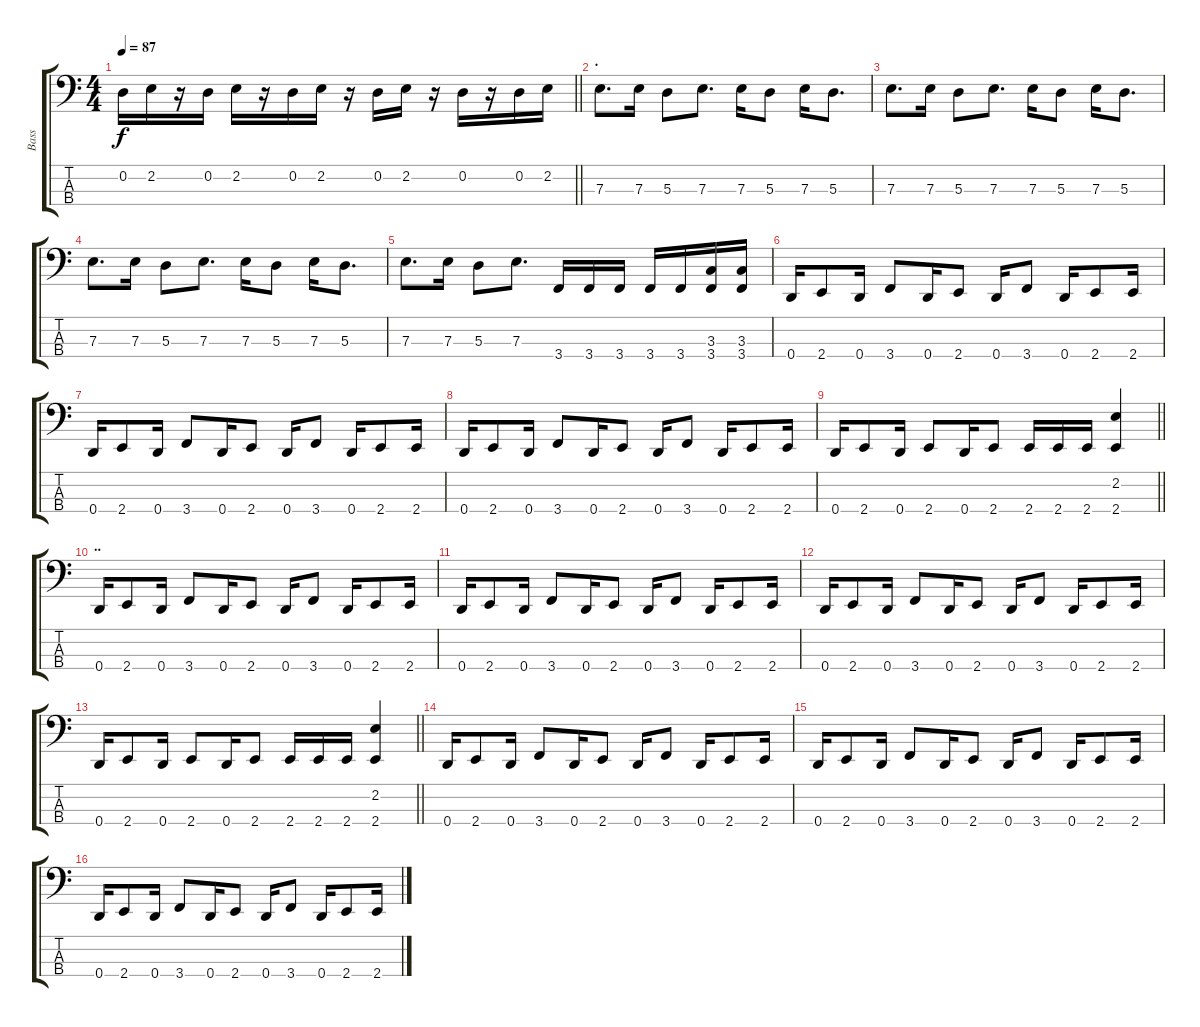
\track ("Bass" "Bass") {instrument electricbassfinger}
\staff {score tabs}
\tuning (G2 D2 A1 D1) {hide}
\ts (4 4)
\tempo 87
\clef f4
\barLineRight lightlight
\ks c
0.2.16{dy f} 2.2.16 r.16 0.2.16 2.2.16 r.16 0.2.16 2.2.16 r.16 0.2.16 2.2.16 r.16 0.2.16 r.16 0.2.16 2.2.16 |
\section ("" ".")
7.3.8{d} 7.3.16 5.3.8 7.3.8{d} 7.3.16 5.3.8 7.3.16 5.3.8{d} |
7.3.8{d} 7.3.16 5.3.8 7.3.8{d} 7.3.16 5.3.8 7.3.16 5.3.8{d} |
7.3.8{d} 7.3.16 5.3.8 7.3.8{d} 7.3.16 5.3.8 7.3.16 5.3.8{d} |
7.3.8{d} 7.3.16 5.3.8 7.3.8{d} 3.4.16 3.4.16 3.4.16 3.4.16 3.4.16 (3.3 3.4).16 (3.3 3.4).16 |
0.4.16 2.4.8 0.4.16 3.4.8 0.4.16 2.4.8 0.4.16 3.4.8 0.4.16 2.4.8 2.4.16 |
0.4.16 2.4.8 0.4.16 3.4.8 0.4.16 2.4.8 0.4.16 3.4.8 0.4.16 2.4.8 2.4.16 |
0.4.16 2.4.8 0.4.16 3.4.8 0.4.16 2.4.8 0.4.16 3.4.8 0.4.16 2.4.8 2.4.16 |
\barLineRight lightlight
0.4.16 2.4.8 0.4.16 2.4.8 0.4.16 2.4.8 2.4.16 2.4.16 2.4.16 (2.2 2.4).4 |
\section ("" "..")
0.4.16 2.4.8 0.4.16 3.4.8 0.4.16 2.4.8 0.4.16 3.4.8 0.4.16 2.4.8 2.4.16 |
0.4.16 2.4.8 0.4.16 3.4.8 0.4.16 2.4.8 0.4.16 3.4.8 0.4.16 2.4.8 2.4.16 |
0.4.16 2.4.8 0.4.16 3.4.8 0.4.16 2.4.8 0.4.16 3.4.8 0.4.16 2.4.8 2.4.16 |
\barLineRight lightlight
0.4.16 2.4.8 0.4.16 2.4.8 0.4.16 2.4.8 2.4.16 2.4.16 2.4.16 (2.2 2.4).4 |
0.4.16 2.4.8 0.4.16 3.4.8 0.4.16 2.4.8 0.4.16 3.4.8 0.4.16 2.4.8 2.4.16 |
0.4.16 2.4.8 0.4.16 3.4.8 0.4.16 2.4.8 0.4.16 3.4.8 0.4.16 2.4.8 2.4.16 |
0.4.16 2.4.8 0.4.16 3.4.8 0.4.16 2.4.8 0.4.16 3.4.8 0.4.16 2.4.8 2.4.16
